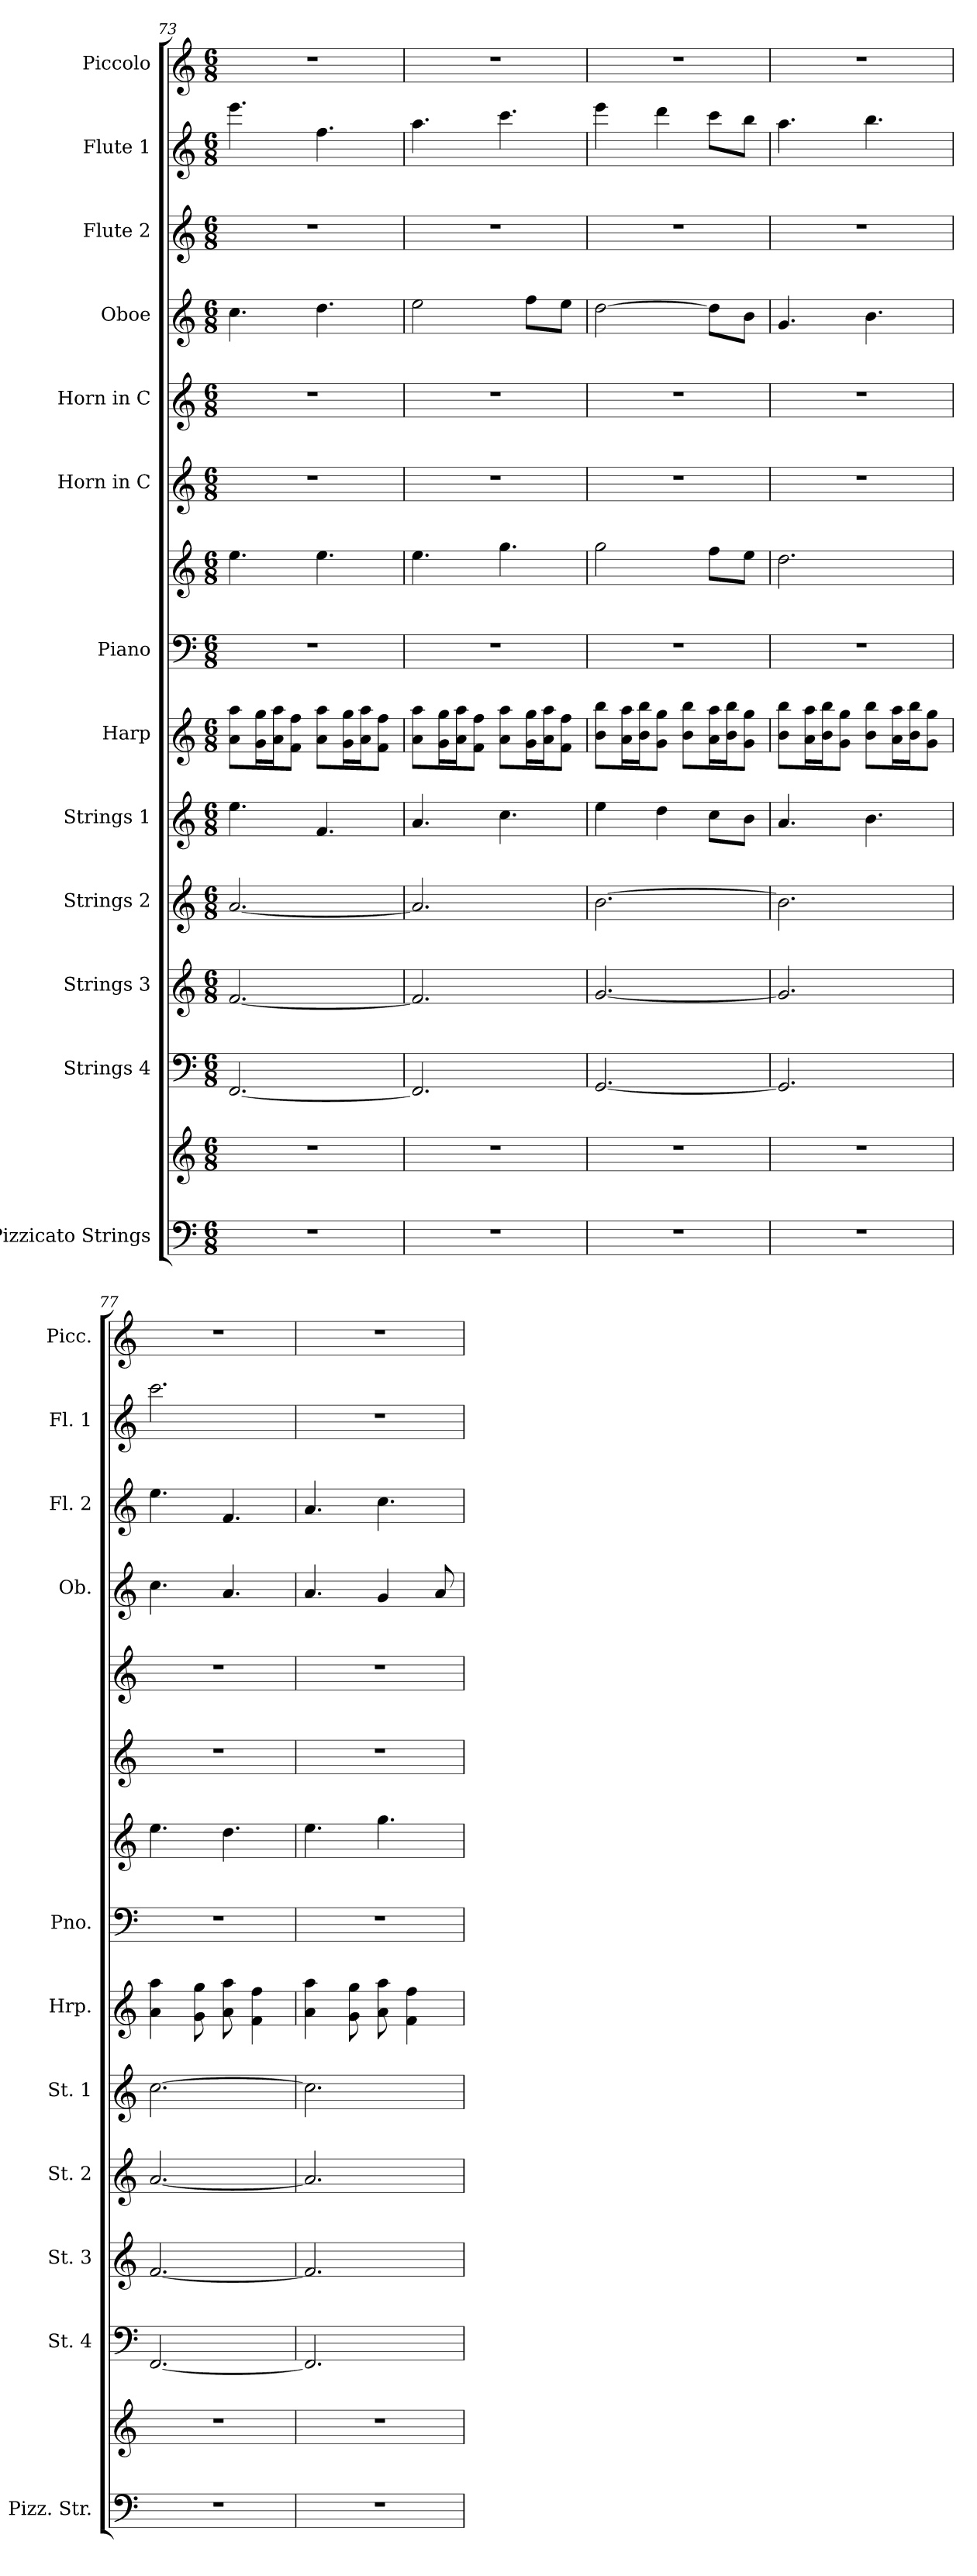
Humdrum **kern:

**kern	**kern	**kern	**kern	**kern	**kern	**kern	**kern	**kern	**kern	**kern	**kern	**kern	**kern	**kern
*part13	*part13	*part12	*part11	*part10	*part9	*part8	*part7	*part7	*part6	*part5	*part4	*part3	*part2	*part1
*staff15	*staff14	*staff13	*staff12	*staff11	*staff10	*staff9	*staff8	*staff7	*staff6	*staff5	*staff4	*staff3	*staff2	*staff1
*I"Pizzicato Strings	*	*I"Strings 4	*I"Strings 3	*I"Strings 2	*I"Strings 1	*I"Harp	*I"Piano	*	*I"Horn in C	*I"Horn in C	*I"Oboe	*I"Flute 2	*I"Flute 1	*I"Piccolo
*I'Pizz. Str.	*	*I'St. 4	*I'St. 3	*I'St. 2	*I'St. 1	*I'Hrp.	*I'Pno.	*	*	*	*I'Ob.	*I'Fl. 2	*I'Fl. 1	*I'Picc.
!!LO:PB:g=z
*clefF4	*clefG2	*clefF4	*clefG2	*clefG2	*clefG2	*clefG2	*clefF4	*clefG2	*clefG2	*clefG2	*clefG2	*clefG2	*clefG2	*clefG2
*	*	*	*	*	*	*	*	*	*ITrd7c12	*ITrd7c12	*	*	*	*ITrd-7c-12
*k[]	*k[]	*k[]	*k[]	*k[]	*k[]	*k[]	*k[]	*k[]	*k[]	*k[]	*k[]	*k[]	*k[]	*k[]
*M6/8	*M6/8	*M6/8	*M6/8	*M6/8	*M6/8	*M6/8	*M6/8	*M6/8	*M6/8	*M6/8	*M6/8	*M6/8	*M6/8	*M6/8
=73	=73	=73	=73	=73	=73	=73	=73	=73	=73	=73	=73	=73	=73	=73
2.r	2.r	[2.FF/	[2.f/	[2.a/	4.ee\	8a\ 8aa\L	2.r	4.ee\	2.r	2.r	4.cc\	2.r	4.eee\	2.r
.	.	.	.	.	.	16g\ 16gg\L	.	.	.	.	.	.	.	.
.	.	.	.	.	.	16a\ 16aa\J	.	.	.	.	.	.	.	.
.	.	.	.	.	.	8f\ 8ff\J	.	.	.	.	.	.	.	.
.	.	.	.	.	4.f/	8a\ 8aa\L	.	4.ee\	.	.	4.dd\	.	4.ff\	.
.	.	.	.	.	.	16g\ 16gg\L	.	.	.	.	.	.	.	.
.	.	.	.	.	.	16a\ 16aa\J	.	.	.	.	.	.	.	.
.	.	.	.	.	.	8f\ 8ff\J	.	.	.	.	.	.	.	.
=74	=74	=74	=74	=74	=74	=74	=74	=74	=74	=74	=74	=74	=74	=74
2.r	2.r	2.FF/]	2.f/]	2.a/]	4.a/	8a\ 8aa\L	2.r	4.ee\	2.r	2.r	2ee\	2.r	4.aa\	2.r
.	.	.	.	.	.	16g\ 16gg\L	.	.	.	.	.	.	.	.
.	.	.	.	.	.	16a\ 16aa\J	.	.	.	.	.	.	.	.
.	.	.	.	.	.	8f\ 8ff\J	.	.	.	.	.	.	.	.
.	.	.	.	.	4.cc\	8a\ 8aa\L	.	4.gg\	.	.	.	.	4.ccc\	.
.	.	.	.	.	.	16g\ 16gg\L	.	.	.	.	8ff\L	.	.	.
.	.	.	.	.	.	16a\ 16aa\J	.	.	.	.	.	.	.	.
.	.	.	.	.	.	8f\ 8ff\J	.	.	.	.	8ee\J	.	.	.
=75	=75	=75	=75	=75	=75	=75	=75	=75	=75	=75	=75	=75	=75	=75
2.r	2.r	[2.GG/	[2.g/	[2.b\	4ee\	8b\ 8bb\L	2.r	2gg\	2.r	2.r	[2dd\	2.r	4eee\	2.r
.	.	.	.	.	.	16a\ 16aa\L	.	.	.	.	.	.	.	.
.	.	.	.	.	.	16b\ 16bb\J	.	.	.	.	.	.	.	.
.	.	.	.	.	4dd\	8g\ 8gg\J	.	.	.	.	.	.	4ddd\	.
.	.	.	.	.	.	8b\ 8bb\L	.	.	.	.	.	.	.	.
.	.	.	.	.	8cc\L	16a\ 16aa\L	.	8ff\L	.	.	8dd\L]	.	8ccc\L	.
.	.	.	.	.	.	16b\ 16bb\J	.	.	.	.	.	.	.	.
.	.	.	.	.	8b\J	8g\ 8gg\J	.	8ee\J	.	.	8b\J	.	8bb\J	.
=76	=76	=76	=76	=76	=76	=76	=76	=76	=76	=76	=76	=76	=76	=76
2.r	2.r	2.GG/]	2.g/]	2.b\]	4.a/	8b\ 8bb\L	2.r	2.dd\	2.r	2.r	4.g/	2.r	4.aa\	2.r
.	.	.	.	.	.	16a\ 16aa\L	.	.	.	.	.	.	.	.
.	.	.	.	.	.	16b\ 16bb\J	.	.	.	.	.	.	.	.
.	.	.	.	.	.	8g\ 8gg\J	.	.	.	.	.	.	.	.
.	.	.	.	.	4.b\	8b\ 8bb\L	.	.	.	.	4.b\	.	4.bb\	.
.	.	.	.	.	.	16a\ 16aa\L	.	.	.	.	.	.	.	.
.	.	.	.	.	.	16b\ 16bb\J	.	.	.	.	.	.	.	.
.	.	.	.	.	.	8g\ 8gg\J	.	.	.	.	.	.	.	.
!!LO:LB:g=z
=77	=77	=77	=77	=77	=77	=77	=77	=77	=77	=77	=77	=77	=77	=77
2.r	2.r	[2.FF/	[2.f/	[2.a/	[2.cc\	4a\ 4aa\	2.r	4.ee\	2.r	2.r	4.cc\	4.ee\	2.ccc\	2.r
.	.	.	.	.	.	8g\ 8gg\	.	.	.	.	.	.	.	.
.	.	.	.	.	.	8a\ 8aa\	.	4.dd\	.	.	4.a/	4.f/	.	.
.	.	.	.	.	.	4f\ 4ff\	.	.	.	.	.	.	.	.
=78	=78	=78	=78	=78	=78	=78	=78	=78	=78	=78	=78	=78	=78	=78
2.r	2.r	2.FF/]	2.f/]	2.a/]	2.cc\]	4a\ 4aa\	2.r	4.ee\	2.r	2.r	4.a/	4.a/	2.r	2.r
.	.	.	.	.	.	8g\ 8gg\	.	.	.	.	.	.	.	.
.	.	.	.	.	.	8a\ 8aa\	.	4.gg\	.	.	4g/	4.cc\	.	.
.	.	.	.	.	.	4f\ 4ff\	.	.	.	.	.	.	.	.
.	.	.	.	.	.	.	.	.	.	.	8a/	.	.	.
=	=	=	=	=	=	=	=	=	=	=	=	=	=	=
*-	*-	*-	*-	*-	*-	*-	*-	*-	*-	*-	*-	*-	*-	*-
